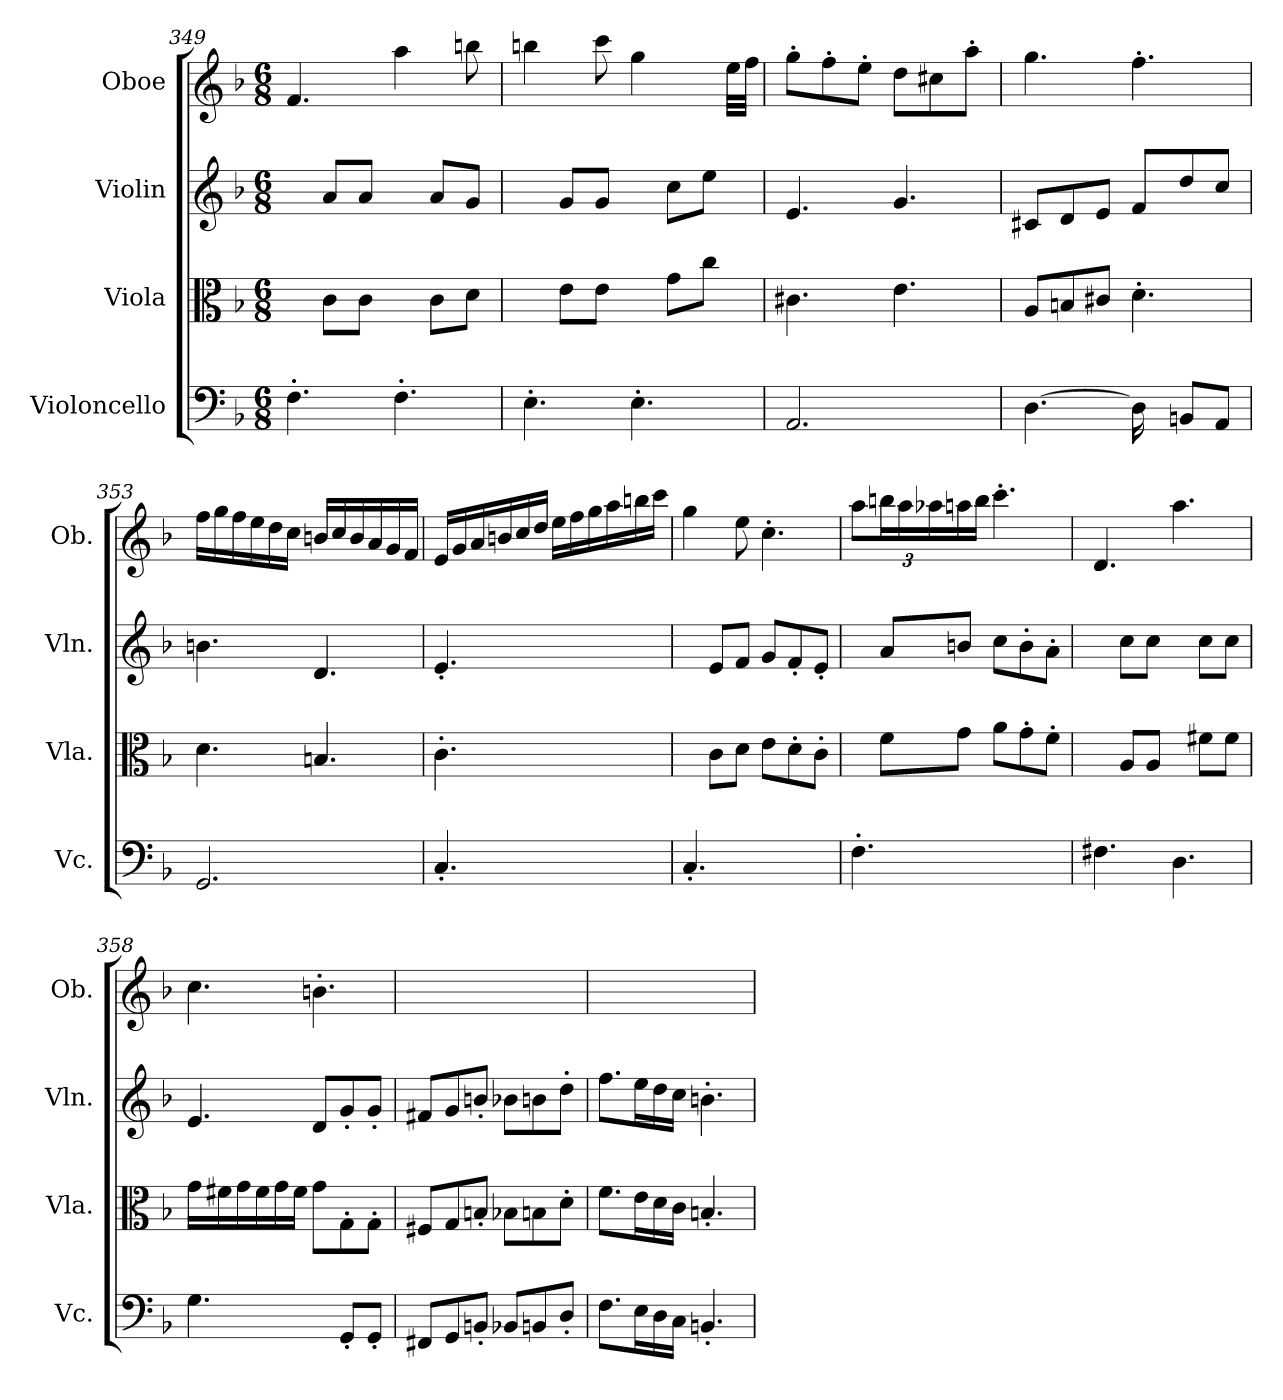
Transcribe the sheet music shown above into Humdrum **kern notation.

**kern	**kern	**kern	**kern
*part4	*part3	*part2	*part1
*staff4	*staff3	*staff2	*staff1
*I"Violoncello	*I"Viola	*I"Violin	*I"Oboe
*I'Vc.	*I'Vla.	*I'Vln.	*I'Ob.
*clefF4	*clefC3	*clefG2	*clefG2
*k[b-]	*k[b-]	*k[b-]	*k[b-]
*M6/8	*M6/8	*M6/8	*M6/8
=349	=349	=349	=349
4.F'\	8ryy	8ryy	4.f/
.	8c\L	8a/L	.
.	8c\J	8a/J	.
4.F'\	8ryy	8ryy	4aa\
.	8c\L	8a/L	.
.	8d\J	8g/J	8bbn\
=350	=350	=350	=350
4.E'\	8ryy	8ryy	4bbn\
.	8e\L	8g/L	.
.	8e\J	8g/J	8ccc\
4.E'\	8ryy	8ryy	4gg\
.	8g\L	8cc\L	.
.	8cc\J	8ee\J	16ryy
.	.	.	32ee\LLL
.	.	.	32ff\JJJ
=351	=351	=351	=351
2.AA/	4.c#X\	4.e/	8gg'\L
.	.	.	8ff'\
.	.	.	8ee'\J
.	4.e\	4.g/	8dd\L
.	.	.	8cc#X\
.	.	.	8aa'\J
!!LO:LB:g=z
=352	=352	=352	=352
[4.D\	8A/L	8c#X/L	4.gg\
.	8Bn/	8d/	.
.	8c#X/J	8e/J	.
16D\]	4.d'\	8f/L	4.ff'\
16ryy	.	.	.
8BBn/L	.	8dd/	.
8AA/J	.	8cc/J	.
=353	=353	=353	=353
2.GG/	4.d\	4.bn\	16ff\LL
.	.	.	16gg\
.	.	.	16ff\
.	.	.	16ee\
.	.	.	16dd\
.	.	.	16cc\JJ
.	4.Bn/	4.d/	16bn/LL
.	.	.	16cc/
.	.	.	16b/
.	.	.	16a/
.	.	.	16g/
.	.	.	16f/JJ
=354	=354	=354	=354
4.C'/	4.c'\	4.e'/	16e/LL
.	.	.	16g/
.	.	.	16a/
.	.	.	16bn/
.	.	.	16cc/
.	.	.	16dd/JJ
4.ryy	4.ryy	4.ryy	16ee\LL
.	.	.	16ff\
.	.	.	16gg\
.	.	.	16aa\
.	.	.	16bbn\
.	.	.	16ccc\JJ
=355	=355	=355	=355
4.C'/	8ryy	8ryy	4gg\
.	8c\L	8e/L	.
.	8d\J	8f/J	8ee\
4.ryy	8e\L	8g/L	4.cc'\
.	8d'\	8f'/	.
.	8c'\J	8e'/J	.
!!LO:LB:g=z
=356	=356	=356	=356
4.F'\	8ryy	8ryy	8aa\L
*	*	*	*Xbrackettup
.	8f\L	8a/L	24bbn\L
.	.	.	24aa\
.	.	.	24aa-X\
.	8g\J	8bn/J	16aan\
.	.	.	16bb\JJ
4.ryy	8a\L	8cc\L	4.ccc'\
.	8g'\	8b'\	.
.	8f'\J	8a'\J	.
=357	=357	=357	=357
4.F#X\	8ryy	8ryy	4.d/
.	8A/L	8cc\L	.
.	8A/J	8cc\J	.
4.D\	8ryy	8ryy	4.aa\
.	8f#X\L	8cc\L	.
.	8f#\J	8cc\J	.
=358	=358	=358	=358
4.G\	16g\LL	4.e/	4.cc\
.	16f#X\	.	.
.	16g\	.	.
.	16f#\	.	.
.	16g\	.	.
.	16f#\JJ	.	.
8ryy	8g\L	8d/L	4.bn'\
8GG'/L	8G'\	8g'/	.
8GG'/J	8G'\J	8g'/J	.
=359	=359	=359	=359
8FF#X/L	8F#X/L	8f#X/L	2.ryy
8GG/	8G/	8g/	.
8BBn'/J	8Bn'/J	8bn'/J	.
8BB-X/L	8B-X\L	8b-X\L	.
8BBn/	8Bn\	8bn\	.
8D'/J	8d'\J	8dd'\J	.
=360	=360	=360	=360
8.F\L	8.f\L	8.ff\L	2.ryy
16E\L	16e\L	16ee\L	.
16D\	16d\	16dd\	.
16C\JJ	16c\JJ	16cc\JJ	.
4.BBn'/	4.Bn'/	4.bn'\	.
=	=	=	=
*-	*-	*-	*-
